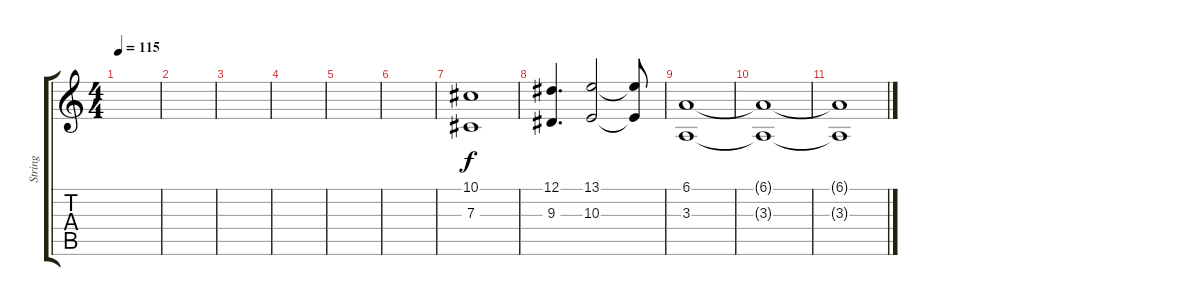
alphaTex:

\track ("String" "String") {instrument stringensemble1}
\staff {score tabs}
\tuning (Eb4 Bb3 Gb3 Db3 Ab2 Eb2) {hide}
\ts (4 4)
\tempo 115
\clef g2
\ks c
|
|
|
|
|
|
(10.1 7.3).1 |
(12.1 9.3).4{d} (13.1 10.3).2 (13.1{t} 10.3{t}).8 |
(6.1 3.3).1 |
(6.1{t} 3.3{t}).1 |
(6.1{t} 3.3{t}).1
